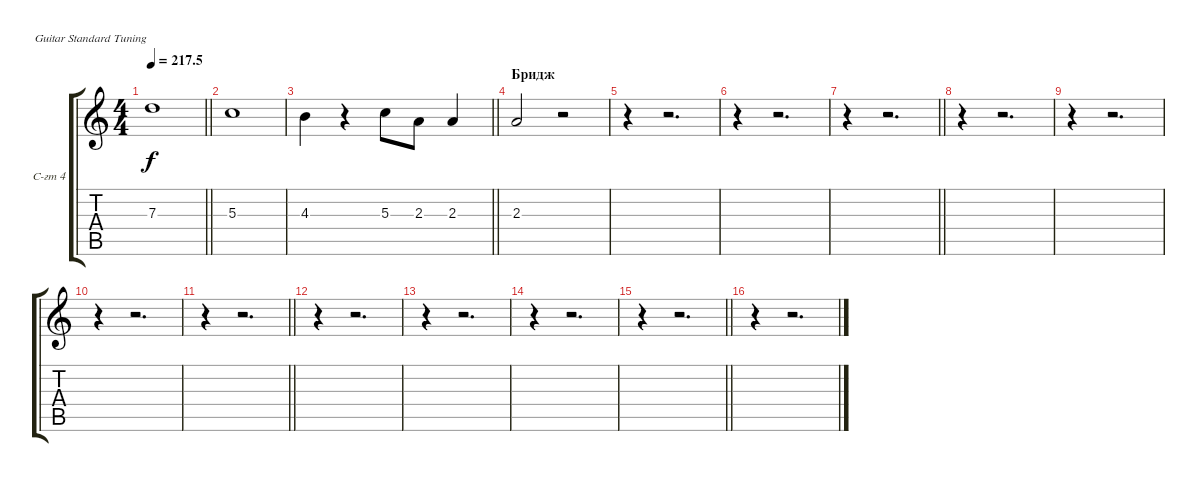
\bracketExtendMode groupsimilarinstruments
\firstSystemTrackNameOrientation horizontal
\otherSystemsTrackNameOrientation horizontal
\track ("Вместо слов" "С-гт 4") {instrument acousticguitarsteel}
\staff {score tabs}
\tuning (E4 B3 G3 D3 A2 E2)
\ts (4 4)
\tempo
217.5
\accidentals auto
\clef g2
\ottava regular
\simile none
\barLineRight lightlight
\ks c
7.3.1{dy f} |
5.3.1 |
\barLineRight lightlight
4.3.4 r.4 5.3.8 2.3.8 2.3.4 |
\section ("" "Бридж")
2.3.2 r.2 |
r.4 r.2{d} |
r.4 r.2{d} |
\barLineRight lightlight
r.4 r.2{d} |
r.4 r.2{d} |
r.4 r.2{d} |
r.4 r.2{d} |
\barLineRight lightlight
r.4 r.2{d} |
r.4 r.2{d} |
r.4 r.2{d} |
r.4 r.2{d} |
\barLineRight lightlight
r.4 r.2{d} |
r.4 r.2{d}
